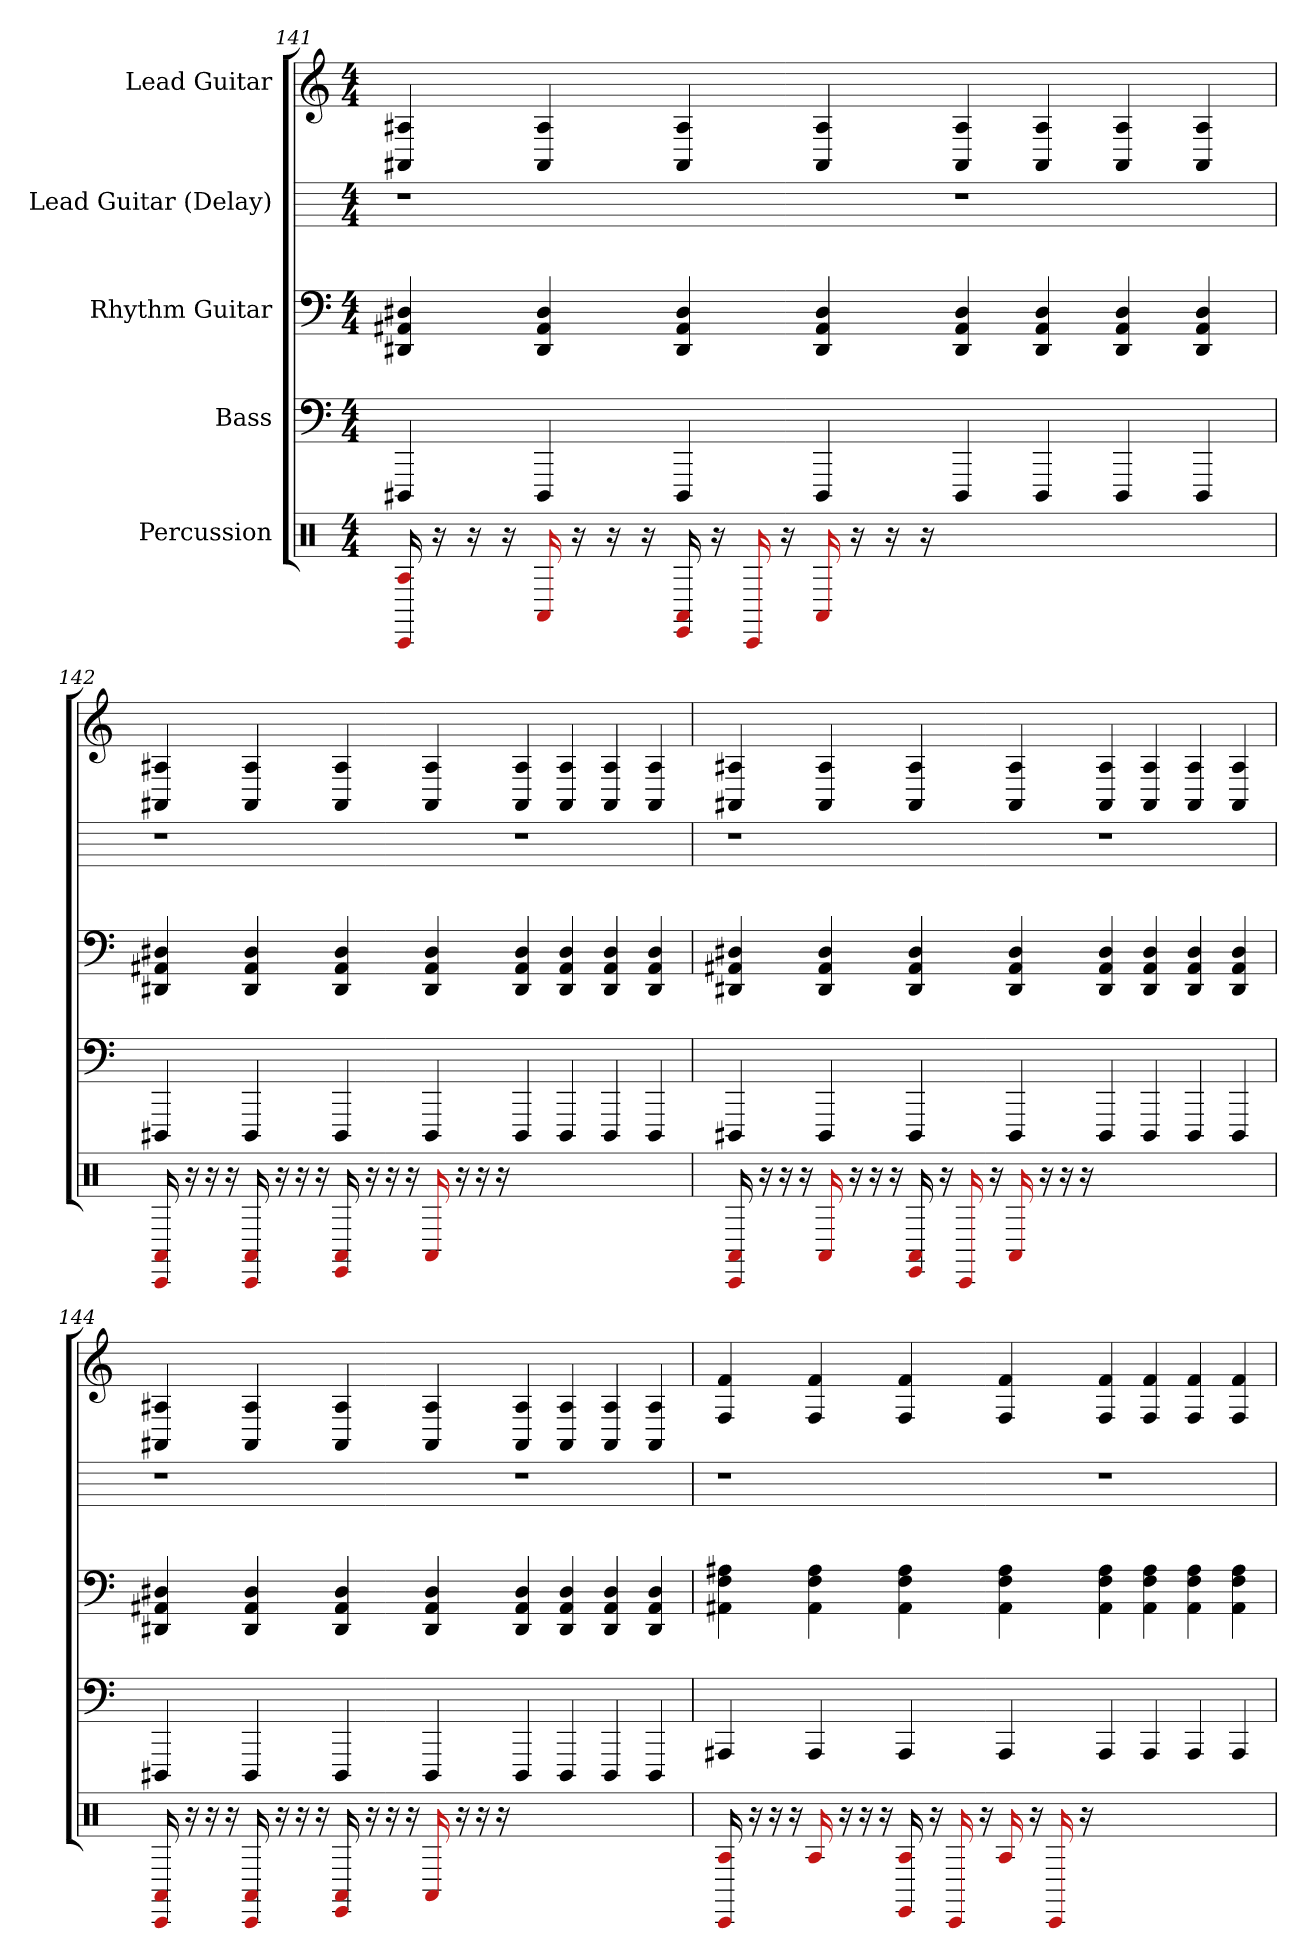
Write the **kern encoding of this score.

**kern	**kern	**kern	**kern	**kern
*part5	*part4	*part3	*part2	*part1
*staff5	*staff4	*staff3	*staff2	*staff1
*I"Percussion	*I"Bass	*I"Rhythm Guitar	*I"Lead Guitar (Delay)	*I"Lead Guitar
*clefX	*	*	*	*
*k[]	*k[]	*k[]	*k[]	*k[]
*M4/4	*M4/4	*M4/4	*M4/4	*M4/4
=141	=141	=141	=141	=141
16A 16CC	4DDD#	4D# 4AA# 4DD#	1r	4A# 4AA#
16r	.	.	.	.
16r	.	.	.	.
16r	.	.	.	.
16AA#	4DDD#	4D# 4AA# 4DD#	.	4A# 4AA#
16r	.	.	.	.
16r	.	.	.	.
16r	.	.	.	.
16AA# 16EE	4DDD#	4D# 4AA# 4DD#	.	4A# 4AA#
16r	.	.	.	.
16CC	.	.	.	.
16r	.	.	.	.
16AA#	4DDD#	4D# 4AA# 4DD#	.	4A# 4AA#
16r	.	.	.	.
16r	.	.	.	.
16r	.	.	.	.
1ryy	4DDD#	4D# 4AA# 4DD#	1r	4A# 4AA#
.	4DDD#	4D# 4AA# 4DD#	.	4A# 4AA#
.	4DDD#	4D# 4AA# 4DD#	.	4A# 4AA#
.	4DDD#	4D# 4AA# 4DD#	.	4A# 4AA#
=142	=142	=142	=142	=142
16AA# 16CC	4DDD#	4D# 4AA# 4DD#	1r	4A# 4AA#
16r	.	.	.	.
16r	.	.	.	.
16r	.	.	.	.
16AA# 16CC	4DDD#	4D# 4AA# 4DD#	.	4A# 4AA#
16r	.	.	.	.
16r	.	.	.	.
16r	.	.	.	.
16AA# 16EE	4DDD#	4D# 4AA# 4DD#	.	4A# 4AA#
16r	.	.	.	.
16r	.	.	.	.
16r	.	.	.	.
16AA#	4DDD#	4D# 4AA# 4DD#	.	4A# 4AA#
16r	.	.	.	.
16r	.	.	.	.
16r	.	.	.	.
1ryy	4DDD#	4D# 4AA# 4DD#	1r	4A# 4AA#
.	4DDD#	4D# 4AA# 4DD#	.	4A# 4AA#
.	4DDD#	4D# 4AA# 4DD#	.	4A# 4AA#
.	4DDD#	4D# 4AA# 4DD#	.	4A# 4AA#
=143	=143	=143	=143	=143
16AA# 16CC	4DDD#	4D# 4AA# 4DD#	1r	4A# 4AA#
16r	.	.	.	.
16r	.	.	.	.
16r	.	.	.	.
16AA#	4DDD#	4D# 4AA# 4DD#	.	4A# 4AA#
16r	.	.	.	.
16r	.	.	.	.
16r	.	.	.	.
16AA# 16EE	4DDD#	4D# 4AA# 4DD#	.	4A# 4AA#
16r	.	.	.	.
16CC	.	.	.	.
16r	.	.	.	.
16AA#	4DDD#	4D# 4AA# 4DD#	.	4A# 4AA#
16r	.	.	.	.
16r	.	.	.	.
16r	.	.	.	.
1ryy	4DDD#	4D# 4AA# 4DD#	1r	4A# 4AA#
.	4DDD#	4D# 4AA# 4DD#	.	4A# 4AA#
.	4DDD#	4D# 4AA# 4DD#	.	4A# 4AA#
.	4DDD#	4D# 4AA# 4DD#	.	4A# 4AA#
=144	=144	=144	=144	=144
16AA# 16CC	4DDD#	4D# 4AA# 4DD#	1r	4A# 4AA#
16r	.	.	.	.
16r	.	.	.	.
16r	.	.	.	.
16AA# 16CC	4DDD#	4D# 4AA# 4DD#	.	4A# 4AA#
16r	.	.	.	.
16r	.	.	.	.
16r	.	.	.	.
16AA# 16EE	4DDD#	4D# 4AA# 4DD#	.	4A# 4AA#
16r	.	.	.	.
16r	.	.	.	.
16r	.	.	.	.
16AA#	4DDD#	4D# 4AA# 4DD#	.	4A# 4AA#
16r	.	.	.	.
16r	.	.	.	.
16r	.	.	.	.
1ryy	4DDD#	4D# 4AA# 4DD#	1r	4A# 4AA#
.	4DDD#	4D# 4AA# 4DD#	.	4A# 4AA#
.	4DDD#	4D# 4AA# 4DD#	.	4A# 4AA#
.	4DDD#	4D# 4AA# 4DD#	.	4A# 4AA#
=145	=145	=145	=145	=145
16A 16CC	4AAA#	4A# 4F 4AA#	1r	4f 4F
16r	.	.	.	.
16r	.	.	.	.
16r	.	.	.	.
16A	4AAA#	4A# 4F 4AA#	.	4f 4F
16r	.	.	.	.
16r	.	.	.	.
16r	.	.	.	.
16A 16EE	4AAA#	4A# 4F 4AA#	.	4f 4F
16r	.	.	.	.
16CC	.	.	.	.
16r	.	.	.	.
16A	4AAA#	4A# 4F 4AA#	.	4f 4F
16r	.	.	.	.
16CC	.	.	.	.
16r	.	.	.	.
1ryy	4AAA#	4A# 4F 4AA#	1r	4f 4F
.	4AAA#	4A# 4F 4AA#	.	4f 4F
.	4AAA#	4A# 4F 4AA#	.	4f 4F
.	4AAA#	4A# 4F 4AA#	.	4f 4F
=	=	=	=	=
*-	*-	*-	*-	*-
